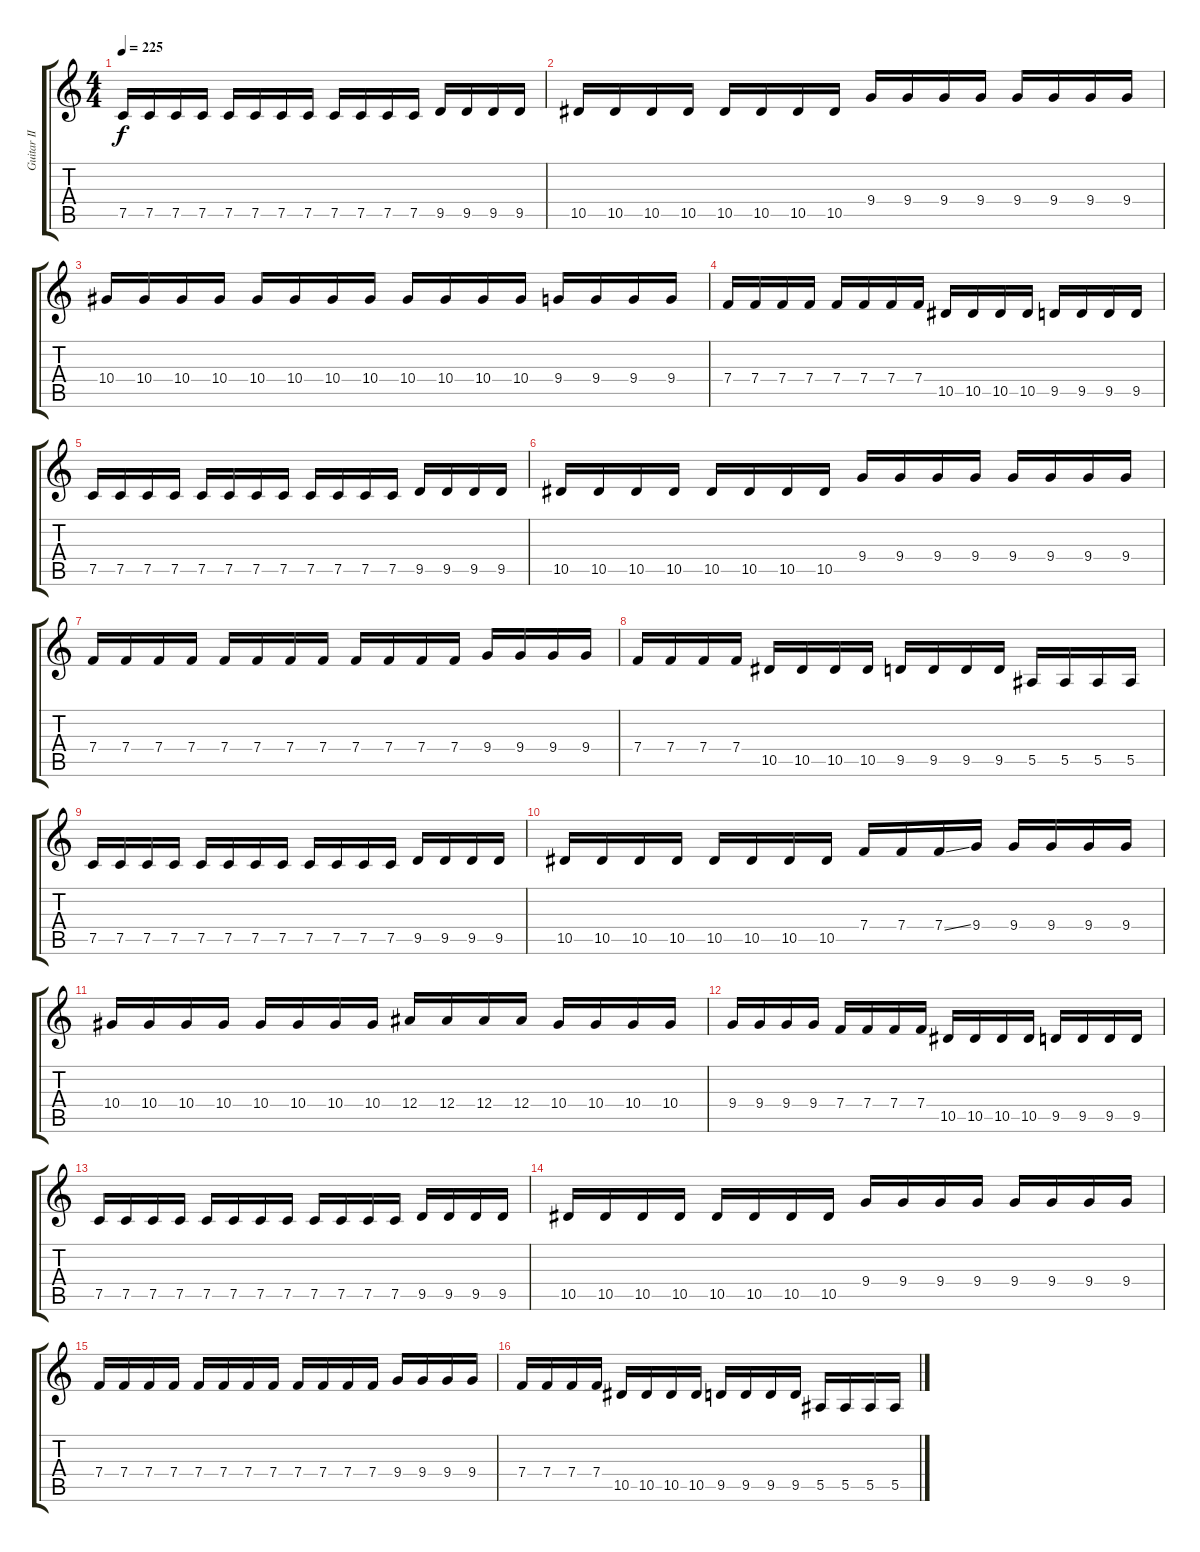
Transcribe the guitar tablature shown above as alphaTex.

\track ("Guitar II" "Guitar II") {instrument distortionguitar}
\staff {score tabs}
\tuning (C4 G3 Eb3 Bb2 F2 C2) {hide}
\ts (4 4)
\tempo 225
\clef g2
\ks c
7.5.16{dy f} 7.5.16 7.5.16 7.5.16 7.5.16 7.5.16 7.5.16 7.5.16 7.5.16 7.5.16 7.5.16 7.5.16 9.5.16 9.5.16 9.5.16 9.5.16 |
10.5.16 10.5.16 10.5.16 10.5.16 10.5.16 10.5.16 10.5.16 10.5.16 9.4.16 9.4.16 9.4.16 9.4.16 9.4.16 9.4.16 9.4.16 9.4.16 |
10.4.16 10.4.16 10.4.16 10.4.16 10.4.16 10.4.16 10.4.16 10.4.16 10.4.16 10.4.16 10.4.16 10.4.16 9.4.16 9.4.16 9.4.16 9.4.16 |
7.4.16 7.4.16 7.4.16 7.4.16 7.4.16 7.4.16 7.4.16 7.4.16 10.5.16 10.5.16 10.5.16 10.5.16 9.5.16 9.5.16 9.5.16 9.5.16 |
7.5.16 7.5.16 7.5.16 7.5.16 7.5.16 7.5.16 7.5.16 7.5.16 7.5.16 7.5.16 7.5.16 7.5.16 9.5.16 9.5.16 9.5.16 9.5.16 |
10.5.16 10.5.16 10.5.16 10.5.16 10.5.16 10.5.16 10.5.16 10.5.16 9.4.16 9.4.16 9.4.16 9.4.16 9.4.16 9.4.16 9.4.16 9.4.16 |
7.4.16 7.4.16 7.4.16 7.4.16 7.4.16 7.4.16 7.4.16 7.4.16 7.4.16 7.4.16 7.4.16 7.4.16 9.4.16 9.4.16 9.4.16 9.4.16 |
7.4.16 7.4.16 7.4.16 7.4.16 10.5.16 10.5.16 10.5.16 10.5.16 9.5.16 9.5.16 9.5.16 9.5.16 5.5.16 5.5.16 5.5.16 5.5.16 |
7.5.16 7.5.16 7.5.16 7.5.16 7.5.16 7.5.16 7.5.16 7.5.16 7.5.16 7.5.16 7.5.16 7.5.16 9.5.16 9.5.16 9.5.16 9.5.16 |
10.5.16 10.5.16 10.5.16 10.5.16 10.5.16 10.5.16 10.5.16 10.5.16 7.4.16 7.4.16 7.4{ss}.16 9.4.16 9.4.16 9.4.16 9.4.16 9.4.16 |
10.4.16 10.4.16 10.4.16 10.4.16 10.4.16 10.4.16 10.4.16 10.4.16 12.4.16 12.4.16 12.4.16 12.4.16 10.4.16 10.4.16 10.4.16 10.4.16 |
9.4.16 9.4.16 9.4.16 9.4.16 7.4.16 7.4.16 7.4.16 7.4.16 10.5.16 10.5.16 10.5.16 10.5.16 9.5.16 9.5.16 9.5.16 9.5.16 |
7.5.16 7.5.16 7.5.16 7.5.16 7.5.16 7.5.16 7.5.16 7.5.16 7.5.16 7.5.16 7.5.16 7.5.16 9.5.16 9.5.16 9.5.16 9.5.16 |
10.5.16 10.5.16 10.5.16 10.5.16 10.5.16 10.5.16 10.5.16 10.5.16 9.4.16 9.4.16 9.4.16 9.4.16 9.4.16 9.4.16 9.4.16 9.4.16 |
7.4.16 7.4.16 7.4.16 7.4.16 7.4.16 7.4.16 7.4.16 7.4.16 7.4.16 7.4.16 7.4.16 7.4.16 9.4.16 9.4.16 9.4.16 9.4.16 |
7.4.16 7.4.16 7.4.16 7.4.16 10.5.16 10.5.16 10.5.16 10.5.16 9.5.16 9.5.16 9.5.16 9.5.16 5.5.16 5.5.16 5.5.16 5.5.16
